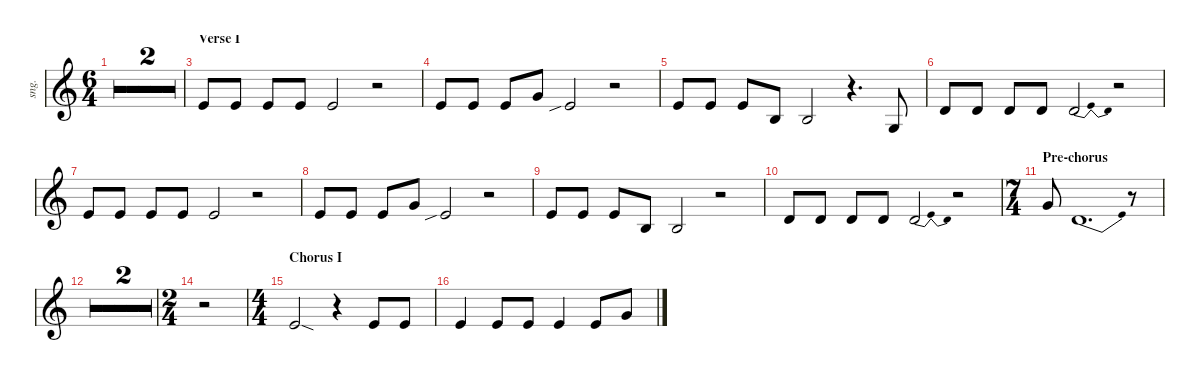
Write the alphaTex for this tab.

\defaultSystemsLayout 4
\hideDynamics
\bracketExtendMode nobrackets
\otherSystemsTrackNameOrientation horizontal
\track ("Singer" "sng.") {defaultSystemsLayout 4 multiBarRest instrument voiceoohs}
\staff {score}
\tuning (E4 B3 G3 D3 A2 E2)
\ts (6 4)
\tempo 192
\clef g2
\ks c
r.1{d dy f beam Down} |
r.1{d beam Down} |
\section ("" "Verse I")
5.2.8{beam Up} 5.2.8{beam Up} 5.2.8{beam Up} 5.2.8{beam Up} 5.2.2{beam Up} r.2{beam Up} |
5.2.8{beam Up} 5.2.8{beam Up} 5.2.8{beam Up} 8.2.8{beam Up} 5.2{sib}.2{beam Up} r.2{beam Up} |
5.2.8{beam Up} 5.2.8{beam Up} 5.2.8{beam Up} 0.2.8{beam Up} 0.2.2{beam Up} r.4{d beam Up} 0.3.8{beam Up} |
3.2.8{beam Up} 3.2.8{beam Up} 3.2.8{beam Up} 3.2.8{beam Up} 3.2{be (bendrelease 13.2 0 18 4 29.4 4 36.6 0)}.2{beam Up} r.2{beam Up} |
5.2.8{beam Up} 5.2.8{beam Up} 5.2.8{beam Up} 5.2.8{beam Up} 5.2.2{beam Up} r.2{beam Up} |
5.2.8{beam Up} 5.2.8{beam Up} 5.2.8{beam Up} 8.2.8{beam Up} 5.2{sib}.2{beam Up} r.2{beam Up} |
5.2.8{beam Up} 5.2.8{beam Up} 5.2.8{beam Up} 0.2.8{beam Up} 0.2.2{beam Up} r.2{beam Up} |
3.2.8{beam Up} 3.2.8{beam Up} 3.2.8{beam Up} 3.2.8{beam Up} 3.2{be (bendrelease 13.2 0 18 4 29.4 4 36.6 0)}.2{beam Up} r.2{beam Up} |
\ts (7 4)
\beaming (8 6 4 4)
\section ("" "Pre-chorus")
8.2.8{beam Up} 3.2{be (bend 0 0 4.2 4)}.1{d beam Up} r.8{beam Up} |
r.1{beam Down} r.2{d beam Down} |
r.1{beam Down} r.2{d beam Down} |
\ts (2 4)
\beaming (8 2 2)
r.2{beam Down} |
\ts (4 4)
\beaming (8 2 2 2 2)
\section ("" "Chorus I")
5.2{sod}.2{beam Up} r.4{beam Up} 5.2.8{beam Up} 5.2.8{beam Up} |
5.2.4{beam Up} 5.2.8{beam Up} 5.2.8{beam Up} 5.2.4{beam Up} 5.2.8{beam Up} 8.2.8{beam Up}
